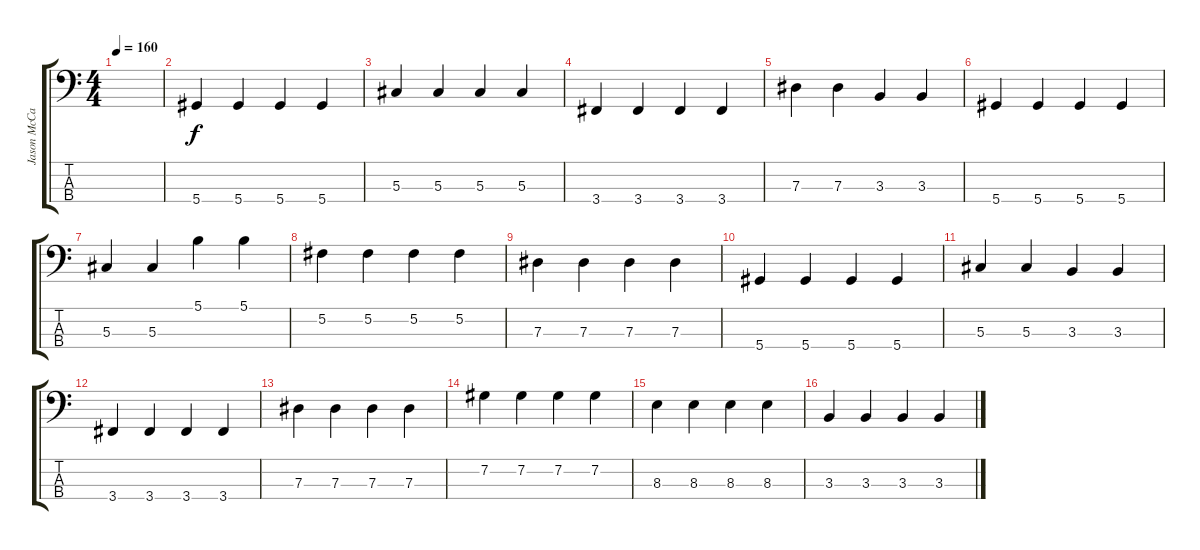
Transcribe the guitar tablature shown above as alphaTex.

\track ("Jason McCaslin (Cone)" "Jason McCa") {instrument electricbassfinger}
\staff {score tabs}
\tuning (Gb2 Db2 Ab1 Eb1) {hide}
\ts (4 4)
\tempo 160
\clef f4
\ks c
|
5.4.4 5.4.4 5.4.4 5.4.4 |
5.3.4 5.3.4 5.3.4 5.3.4 |
3.4.4 3.4.4 3.4.4 3.4.4 |
7.3.4 7.3.4 3.3.4 3.3.4 |
5.4.4 5.4.4 5.4.4 5.4.4 |
5.3.4 5.3.4 5.1.4 5.1.4 |
5.2.4 5.2.4 5.2.4 5.2.4 |
7.3.4 7.3.4 7.3.4 7.3.4 |
5.4.4 5.4.4 5.4.4 5.4.4 |
5.3.4 5.3.4 3.3.4 3.3.4 |
3.4.4 3.4.4 3.4.4 3.4.4 |
7.3.4 7.3.4 7.3.4 7.3.4 |
7.2.4 7.2.4 7.2.4 7.2.4 |
8.3.4 8.3.4 8.3.4 8.3.4 |
3.3.4 3.3.4 3.3.4 3.3.4
